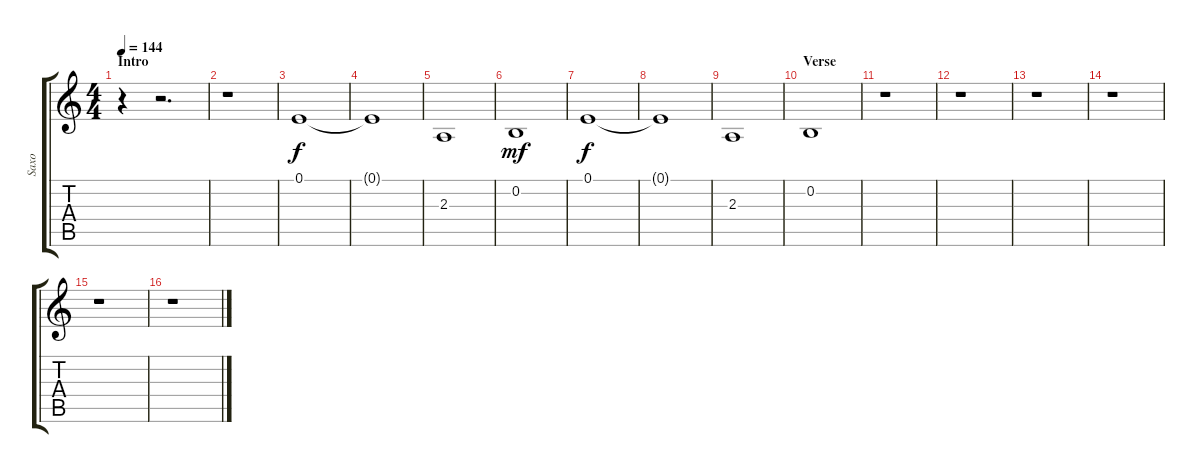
\track ("Saxo" "Saxo") {instrument tenorsax}
\staff {score tabs}
\tuning (E4 B3 G3 D3 A2 E2) {hide}
\ts (4 4)
\section ("" "Intro")
\tempo 144
\clef g2
\ks c
r.4{dy f instrument tenorsax} r.2{d} |
r.1 |
0.1.1 |
0.1{t}.1 |
2.3.1 |
0.2.1{dy mf} |
0.1.1{dy f} |
0.1{t}.1 |
2.3.1 |
\section ("" "Verse")
0.2.1 |
r.1 |
r.1 |
r.1 |
r.1 |
r.1 |
r.1
